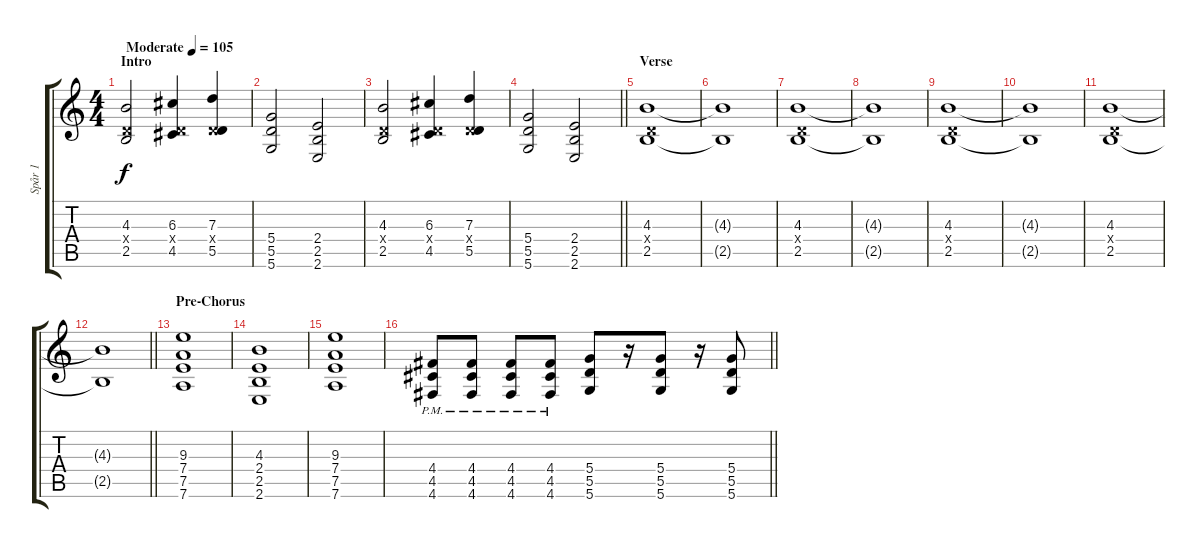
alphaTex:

\track ("Spår 1" "Spår 1") {instrument overdrivenguitar}
\staff {score tabs}
\tuning (E4 B3 G3 D3 A2 D2) {hide}
\ts (4 4)
\section ("" "Intro")
\tempo (105 "Moderate")
\clef g2
\ks c
(4.3 0.4{x} 2.5).2{dy f instrument overdrivenguitar} (6.3 0.4{x} 4.5).4 (7.3 0.4{x} 5.5).4 |
(5.4 5.5 5.6).2 (2.4 2.5 2.6).2 |
(4.3 0.4{x} 2.5).2 (6.3 0.4{x} 4.5).4 (7.3 0.4{x} 5.5).4 |
\barLineRight lightlight
(5.4 5.5 5.6).2 (2.4 2.5 2.6).2 |
\section ("" "Verse")
(4.3 0.4{x} 2.5).1 |
(4.3{t} 2.5{t}).1 |
(4.3 0.4{x} 2.5).1 |
(4.3{t} 2.5{t}).1 |
(4.3 0.4{x} 2.5).1 |
(4.3{t} 2.5{t}).1 |
(4.3 0.4{x} 2.5).1 |
\barLineRight lightlight
(4.3{t} 2.5{t}).1 |
\section ("" "Pre-Chorus")
(9.3 7.4 7.5 7.6).1 |
(4.3 2.4 2.5 2.6).1 |
(9.3 7.4 7.5 7.6).1 |
\barLineRight lightlight
(4.4{pm} 4.5{pm} 4.6{pm}).8 (4.4{pm} 4.5{pm} 4.6{pm}).8 (4.4{pm} 4.5{pm} 4.6{pm}).8 (4.4{pm} 4.5{pm} 4.6{pm}).8 (5.4 5.5 5.6).8 r.16 (5.4 5.5 5.6).8 r.16 (5.4 5.5 5.6).8
